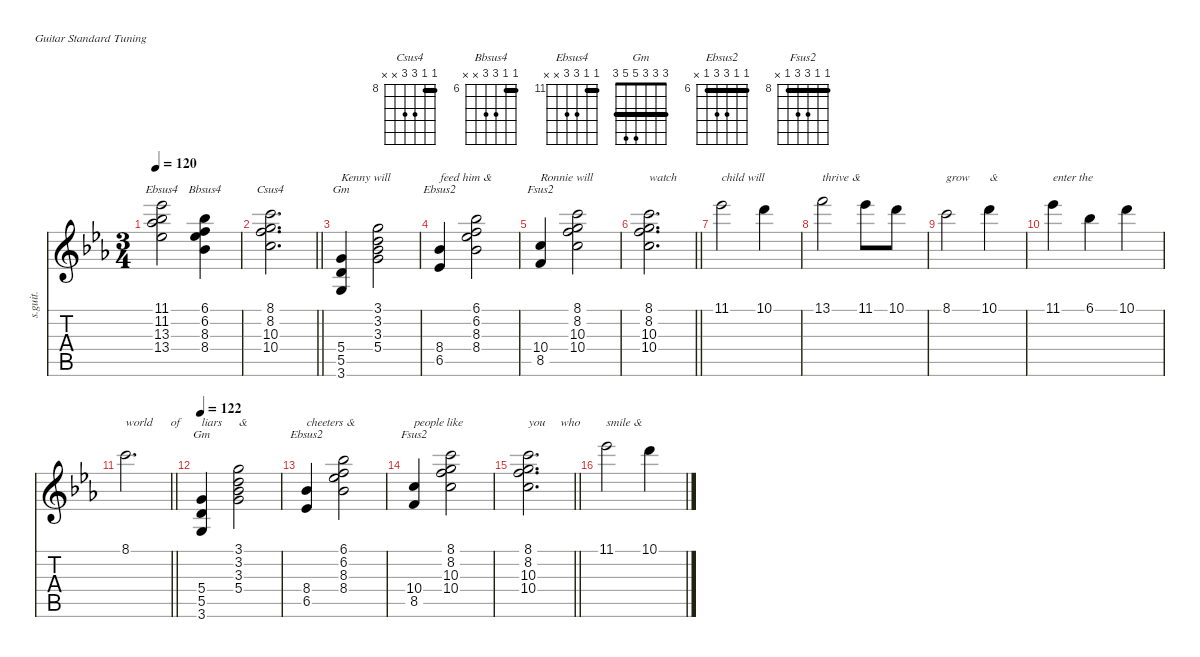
\defaultSystemsLayout 4
\hideDynamics
\bracketExtendMode nobrackets
\otherSystemsTrackNameOrientation horizontal
\track ("Acoustic Guitar" "s.guit.") {instrument acousticguitarsteel}
\staff {score tabs}
\tuning (E4 B3 G3 D3 A2 E2)
\chord ("Csus4" 8 8 10 10 x x) {firstfret 8 barre 8}
\chord ("Bbsus4" 6 6 8 8 x x) {firstfret 6 barre 6}
\chord ("Ebsus4" 11 11 13 13 x x) {firstfret 11 barre 11}
\chord ("Gm" 3 3 3 5 5 3) {showfingering false barre (3 3 3)}
\chord ("Ebsus2" 6 6 8 8 6 x) {firstfret 6 showfingering false barre (6 6)}
\chord ("Fsus2" 8 8 10 10 8 x) {firstfret 8 showfingering false barre (8 8)}
\ts (3 4)
\tempo 120
\clef g2
\ks eb
(11.1{acc b} 11.2{acc b} 13.3{acc b} 13.4{acc b}).2{ch "Ebsus4" dy f beam Down} (6.1{acc b} 6.2{acc forcenatural} 8.3{acc b} 8.4{acc b}).4{ch "Bbsus4" beam Down} |
\barLineRight lightlight
(8.1{acc forcenatural} 8.2{acc forcenatural} 10.3{acc forcenatural} 10.4{acc forcenatural}).2{d ch "Csus4" beam Down} |
(5.4{acc forcenatural} 5.5{acc forcenatural} 3.6{acc forcenatural}).4{ch "Gm" txt "Kenny will" dy mf beam Up} (3.1{acc forcenatural} 3.2{acc forcenatural} 3.3{acc b} 5.4{acc forcenatural}).2{beam Down} |
(8.4{acc b} 6.5{acc b}).4{ch "Ebsus2" txt "feed him &" beam Up} (6.1{acc b} 6.2{acc forcenatural} 8.3{acc b} 8.4{acc b}).2{beam Down} |
(10.4{acc forcenatural} 8.5{acc forcenatural}).4{ch "Fsus2" txt "Ronnie will" beam Up} (8.1{acc forcenatural} 8.2{acc forcenatural} 10.3{acc forcenatural} 10.4{acc forcenatural}).2{beam Down} |
\barLineRight lightlight
(8.1{acc forcenatural} 8.2{acc forcenatural} 10.3{acc forcenatural} 10.4{acc forcenatural}).2{d txt "watch" dy f beam Down} |
11.1{acc b}.2{txt "child will" beam Down} 10.1{acc forcenatural}.4{beam Down} |
13.1{acc forcenatural}.2{txt "thrive & " beam Down} 11.1{acc b}.8{beam Down} 10.1{acc forcenatural}.8{beam Down} |
8.1{acc forcenatural}.2{txt "grow" beam Down} 10.1{acc forcenatural}.4{txt "&" beam Down} |
11.1{acc b}.4{txt "enter the" beam Down} 6.1{acc b}.4{beam Down} 10.1{acc forcenatural}.4{beam Down} |
\barLineRight lightlight
8.1{acc forcenatural}.2{d txt "world      of" beam Down} |
\tempo 122
(5.4{acc forcenatural} 5.5{acc forcenatural} 3.6{acc forcenatural}).4{ch "Gm" txt "liars" dy mf beam Up} (3.1{acc forcenatural} 3.2{acc forcenatural} 3.3{acc b} 5.4{acc forcenatural}).2{txt "& " beam Down} |
(8.4{acc b} 6.5{acc b}).4{ch "Ebsus2" txt "cheeters &" beam Up} (6.1{acc b} 6.2{acc forcenatural} 8.3{acc b} 8.4{acc b}).2{beam Down} |
(10.4{acc forcenatural} 8.5{acc forcenatural}).4{ch "Fsus2" txt "people like" beam Up} (8.1{acc forcenatural} 8.2{acc forcenatural} 10.3{acc forcenatural} 10.4{acc forcenatural}).2{beam Down} |
\barLineRight lightlight
(8.1{acc forcenatural} 8.2{acc forcenatural} 10.3{acc forcenatural} 10.4{acc forcenatural}).2{d txt "you     who" dy f beam Down} |
11.1{acc b}.2{txt "smile &" beam Down} 10.1{acc forcenatural}.4{beam Down}
